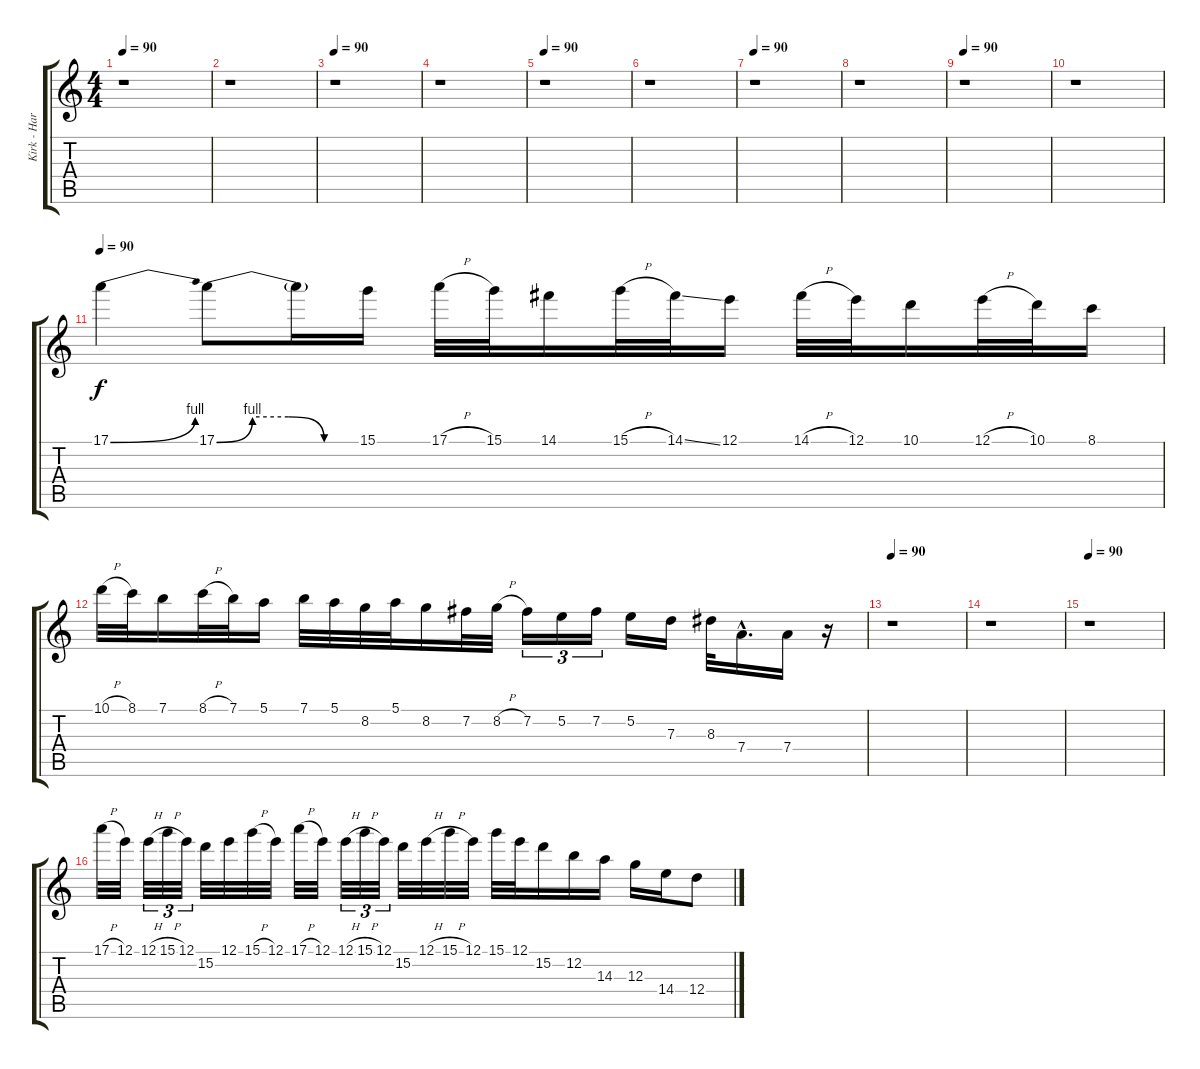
\track ("Kirk - Harmonic Guitar" "Kirk - Har") {instrument overdrivenguitar}
\staff {score tabs}
\tuning (E4 B3 G3 D3 A2 E2) {hide}
\ts (4 4)
\tempo 90
\clef g2
\ks c
r.1{dy f} |
r.1 |
\tempo 90
r.1{volume 13} |
r.1 |
\tempo 90
r.1 |
r.1 |
\tempo 90
r.1 |
r.1 |
\tempo 90
r.1 |
r.1 |
\tempo 90
17.1{be (bend 0 0 60 4)}.4 17.1{be (custom 0 0 15 4 30 4 45 0 60 0)}.8 17.1{t}.16 15.1.16 17.1{h}.32 15.1.32 14.1.16 15.1{h}.32 14.1{ss}.32 12.1.16 14.1{h}.32 12.1.32 10.1.16 12.1{h}.32 10.1.32 8.1.16 |
10.1{h}.32 8.1.32 7.1.16 8.1{h}.32 7.1.32 5.1.16 7.1.32 5.1.32 8.2.32 5.1.32 8.2.16 7.2.32 8.2{h}.32 7.2.16{tu (3 2)} 5.2.16{tu (3 2)} 7.2.16{tu (3 2)} 5.2.16 7.3.16 8.3.32 7.4{hac}.16{d} 7.4.16 r.16 |
\tempo 90
r.1 |
r.1 |
\tempo 90
r.1 |
17.1{h}.32 12.1.32 12.1{h}.32{tu (3 2)} 15.1{h}.32{tu (3 2)} 12.1.32{tu (3 2)} 15.2.32 12.1.32 15.1{h}.32 12.1.32 17.1{h}.32 12.1.32 12.1{h}.32{tu (3 2)} 15.1{h}.32{tu (3 2)} 12.1.32{tu (3 2)} 15.2.32 12.1{h}.32 15.1{h}.32 12.1.32 15.1.32 12.1.32 15.2.16 12.2.16 14.3.16 12.3.16 14.4.16 12.4{ss}.8
